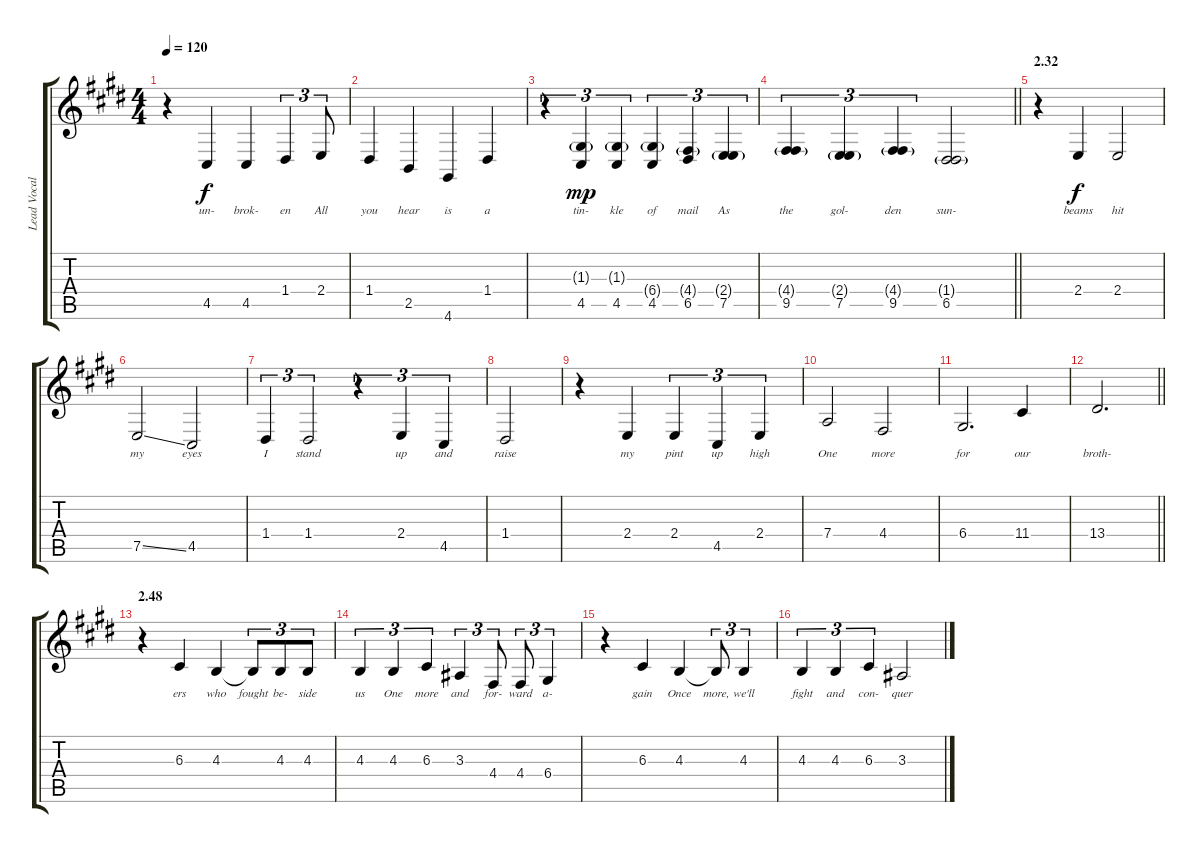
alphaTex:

\track ("Lead Vocals" "Lead Vocal") {instrument lead6voice}
\staff {score tabs}
\tuning (E4 B3 G3 D3 A2 E2) {hide}
\ts (4 4)
\tempo 120
\clef g2
\ks c#minor
r.4{dy f} 4.5.4{lyrics (0 "un-") lyrics (1 "") lyrics (2 "") lyrics (3 "") lyrics (4 "")} 4.5.4{lyrics (0 "brok-") lyrics (1 "") lyrics (2 "") lyrics (3 "") lyrics (4 "")} 1.4.4{tu (3 2) lyrics (0 "en") lyrics (1 "") lyrics (2 "") lyrics (3 "") lyrics (4 "")} 2.4.8{tu (3 2) lyrics (0 "All") lyrics (1 "") lyrics (2 "") lyrics (3 "") lyrics (4 "")} |
1.4.4{lyrics (0 "you") lyrics (1 "") lyrics (2 "") lyrics (3 "") lyrics (4 "")} 2.5.4{lyrics (0 "hear") lyrics (1 "") lyrics (2 "") lyrics (3 "") lyrics (4 "")} 4.6.4{lyrics (0 "is") lyrics (1 "") lyrics (2 "") lyrics (3 "") lyrics (4 "")} 1.4.4{lyrics (0 "a") lyrics (1 "") lyrics (2 "") lyrics (3 "") lyrics (4 "")} |
r.4{tu (3 2)} (1.3{g} 4.5).4{tu (3 2) lyrics (0 "tin-") lyrics (1 "") lyrics (2 "") lyrics (3 "") lyrics (4 "") dy mp} (1.3{g} 4.5).4{tu (3 2) lyrics (0 "kle") lyrics (1 "") lyrics (2 "") lyrics (3 "") lyrics (4 "")} (6.4{g} 4.5).4{tu (3 2) lyrics (0 "of") lyrics (1 "") lyrics (2 "") lyrics (3 "") lyrics (4 "")} (4.4{g} 6.5).4{tu (3 2) lyrics (0 "mail") lyrics (1 "") lyrics (2 "") lyrics (3 "") lyrics (4 "")} (2.4{g} 7.5).4{tu (3 2) lyrics (0 "As") lyrics (1 "") lyrics (2 "") lyrics (3 "") lyrics (4 "")} |
\barLineRight lightlight
(4.4{g} 9.5).4{tu (3 2) lyrics (0 "the") lyrics (1 "") lyrics (2 "") lyrics (3 "") lyrics (4 "")} (2.4{g} 7.5).4{tu (3 2) lyrics (0 "gol-") lyrics (1 "") lyrics (2 "") lyrics (3 "") lyrics (4 "")} (4.4{g} 9.5).4{tu (3 2) lyrics (0 "den") lyrics (1 "") lyrics (2 "") lyrics (3 "") lyrics (4 "")} (1.4{g} 6.5).2{lyrics (0 "sun-") lyrics (1 "") lyrics (2 "") lyrics (3 "") lyrics (4 "")} |
\section ("" "2.32")
r.4 2.4.4{lyrics (0 "beams") lyrics (1 "") lyrics (2 "") lyrics (3 "") lyrics (4 "") dy f} 2.4.2{lyrics (0 "hit") lyrics (1 "") lyrics (2 "") lyrics (3 "") lyrics (4 "")} |
7.5{ss}.2{lyrics (0 "my") lyrics (1 "") lyrics (2 "") lyrics (3 "") lyrics (4 "")} 4.5.2{lyrics (0 "eyes") lyrics (1 "") lyrics (2 "") lyrics (3 "") lyrics (4 "")} |
1.4.4{tu (3 2) lyrics (0 "I") lyrics (1 "") lyrics (2 "") lyrics (3 "") lyrics (4 "")} 1.4.2{tu (3 2) lyrics (0 "stand") lyrics (1 "") lyrics (2 "") lyrics (3 "") lyrics (4 "")} r.4{tu (3 2)} 2.4.4{tu (3 2) lyrics (0 "up") lyrics (1 "") lyrics (2 "") lyrics (3 "") lyrics (4 "")} 4.5.4{tu (3 2) lyrics (0 "and") lyrics (1 "") lyrics (2 "") lyrics (3 "") lyrics (4 "")} |
1.4.2{lyrics (0 "raise") lyrics (1 "") lyrics (2 "") lyrics (3 "") lyrics (4 "")} |
r.4 2.4.4{lyrics (0 "my") lyrics (1 "") lyrics (2 "") lyrics (3 "") lyrics (4 "")} 2.4.4{tu (3 2) lyrics (0 "pint") lyrics (1 "") lyrics (2 "") lyrics (3 "") lyrics (4 "")} 4.5.4{tu (3 2) lyrics (0 "up") lyrics (1 "") lyrics (2 "") lyrics (3 "") lyrics (4 "")} 2.4.4{tu (3 2) lyrics (0 "high") lyrics (1 "") lyrics (2 "") lyrics (3 "") lyrics (4 "")} |
7.4.2{lyrics (0 "One") lyrics (1 "") lyrics (2 "") lyrics (3 "") lyrics (4 "")} 4.4.2{lyrics (0 "more") lyrics (1 "") lyrics (2 "") lyrics (3 "") lyrics (4 "")} |
6.4.2{d lyrics (0 "for") lyrics (1 "") lyrics (2 "") lyrics (3 "") lyrics (4 "")} 11.4.4{lyrics (0 "our") lyrics (1 "") lyrics (2 "") lyrics (3 "") lyrics (4 "")} |
\barLineRight lightlight
13.4.2{d lyrics (0 "broth-") lyrics (1 "") lyrics (2 "") lyrics (3 "") lyrics (4 "")} |
\section ("" "2.48")
r.4 6.3.4{lyrics (0 "ers") lyrics (1 "") lyrics (2 "") lyrics (3 "") lyrics (4 "")} 4.3.4{lyrics (0 "who") lyrics (1 "") lyrics (2 "") lyrics (3 "") lyrics (4 "")} 4.3{t}.8{tu (3 2) lyrics (0 "fought") lyrics (1 "") lyrics (2 "") lyrics (3 "") lyrics (4 "")} 4.3.8{tu (3 2) lyrics (0 "be-") lyrics (1 "") lyrics (2 "") lyrics (3 "") lyrics (4 "")} 4.3.8{tu (3 2) lyrics (0 "side") lyrics (1 "") lyrics (2 "") lyrics (3 "") lyrics (4 "")} |
4.3.4{tu (3 2) lyrics (0 "us") lyrics (1 "") lyrics (2 "") lyrics (3 "") lyrics (4 "")} 4.3.4{tu (3 2) lyrics (0 "One") lyrics (1 "") lyrics (2 "") lyrics (3 "") lyrics (4 "")} 6.3.4{tu (3 2) lyrics (0 "more") lyrics (1 "") lyrics (2 "") lyrics (3 "") lyrics (4 "")} 3.3.4{tu (3 2) lyrics (0 "and") lyrics (1 "") lyrics (2 "") lyrics (3 "") lyrics (4 "")} 4.4.8{tu (3 2) lyrics (0 "for-") lyrics (1 "") lyrics (2 "") lyrics (3 "") lyrics (4 "")} 4.4.8{tu (3 2) lyrics (0 "ward") lyrics (1 "") lyrics (2 "") lyrics (3 "") lyrics (4 "")} 6.4.4{tu (3 2) lyrics (0 "a-") lyrics (1 "") lyrics (2 "") lyrics (3 "") lyrics (4 "")} |
r.4 6.3.4{lyrics (0 "gain") lyrics (1 "") lyrics (2 "") lyrics (3 "") lyrics (4 "")} 4.3.4{lyrics (0 "Once") lyrics (1 "") lyrics (2 "") lyrics (3 "") lyrics (4 "")} 4.3{t}.8{tu (3 2) lyrics (0 "more,") lyrics (1 "") lyrics (2 "") lyrics (3 "") lyrics (4 "")} 4.3.4{tu (3 2) lyrics (0 "we'll") lyrics (1 "") lyrics (2 "") lyrics (3 "") lyrics (4 "")} |
4.3.4{tu (3 2) lyrics (0 "fight") lyrics (1 "") lyrics (2 "") lyrics (3 "") lyrics (4 "")} 4.3.4{tu (3 2) lyrics (0 "and") lyrics (1 "") lyrics (2 "") lyrics (3 "") lyrics (4 "")} 6.3.4{tu (3 2) lyrics (0 "con-") lyrics (1 "") lyrics (2 "") lyrics (3 "") lyrics (4 "")} 3.3.2{lyrics (0 "quer") lyrics (1 "") lyrics (2 "") lyrics (3 "") lyrics (4 "")}
